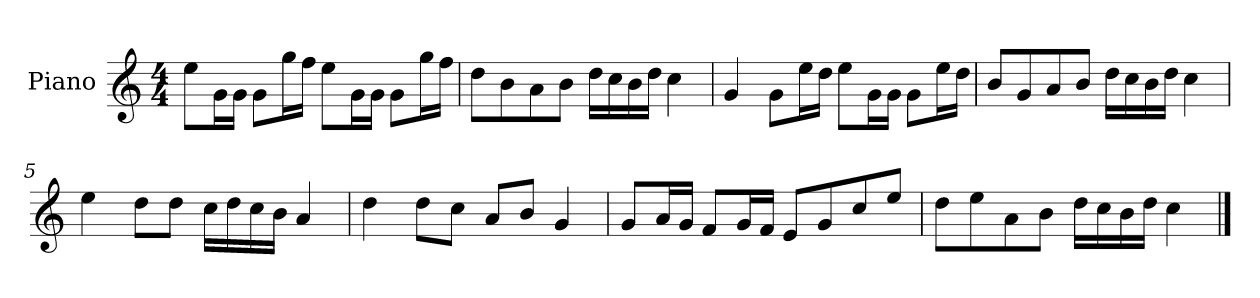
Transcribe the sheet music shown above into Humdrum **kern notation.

**kern
*part1
*staff1
*I"Piano
*I'P-no
*clefG2
*k[]
*M4/4
*MM90
=1
8ee\L
16g\L
16g\JJ
8g\L
16gg\L
16ff\JJ
8ee\L
16g\L
16g\JJ
8g\L
16gg\L
16ff\JJ
=2
8dd\L
8b\
8a\
8b\J
16dd\LL
16cc\
16b\
16dd\JJ
4cc\
=3
4g/
8g\L
16ee\L
16dd\JJ
8ee\L
16g\L
16g\JJ
8g\L
16ee\L
16dd\JJ
=4
8b/L
8g/
8a/
8b/J
16dd\LL
16cc\
16b\
16dd\JJ
4cc\
!!LO:LB:g=z
=5
4ee\
8dd\L
8dd\J
16cc\LL
16dd\
16cc\
16b\JJ
4a/
=6
4dd\
8dd\L
8cc\J
8a/L
8b/J
4g/
=7
8g/L
16a/L
16g/JJ
8f/L
16g/L
16f/JJ
8e/L
8g/
8cc/
8ee/J
=8
8dd\L
8ee\
8a\
8b\J
16dd\LL
16cc\
16b\
16dd\JJ
4cc\
==
*-
